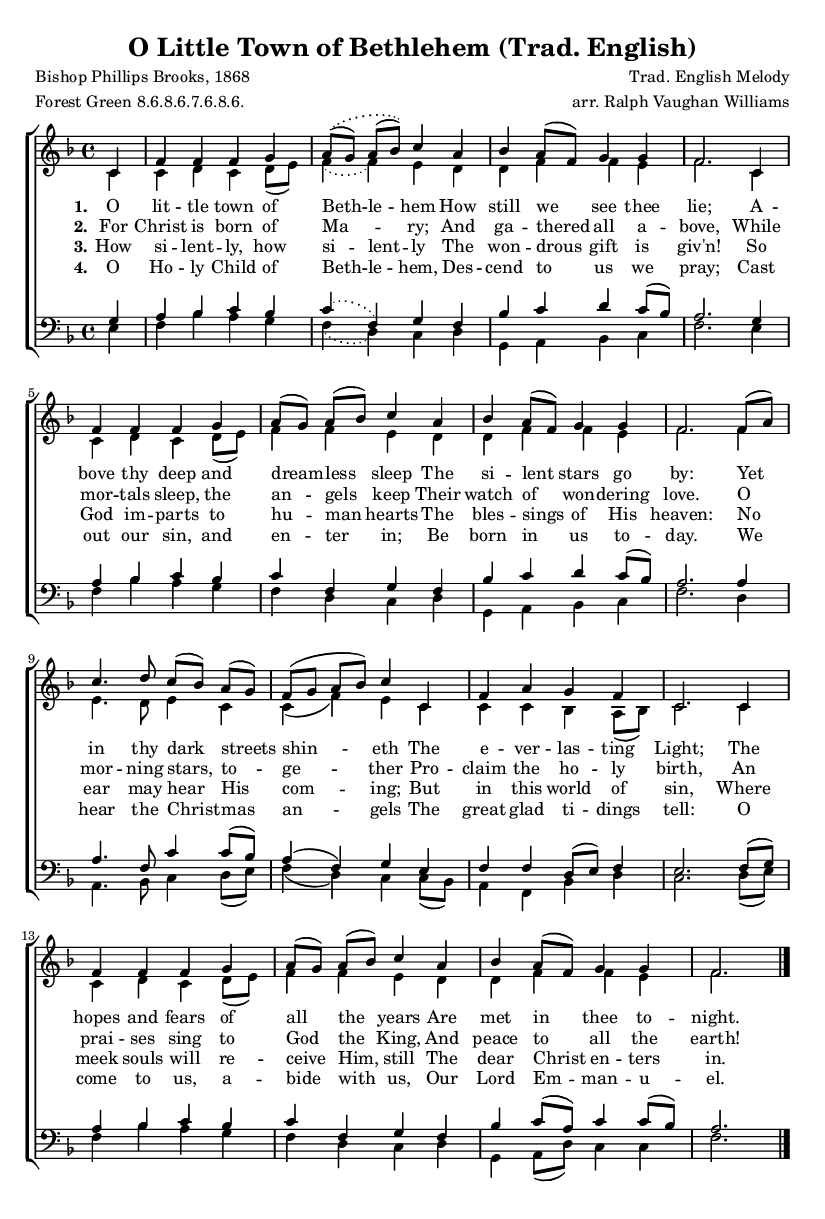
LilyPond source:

\header {
  filename = "o_little_town_2.ly"
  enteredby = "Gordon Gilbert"
  composer = "Trad. English Melody"
  arranger = "arr. Ralph Vaughan Williams"
  poet = "Bishop Phillips Brooks, 1868"
  date=""
  title = "O Little Town of Bethlehem (Trad. English)"
  toc_as = "O Little Town of Bethlehem (Forest Green)"
  % index_as = "O Little Town of Bethlehem!Forest Green"
  metre = "Forest Green 8.6.8.6.7.6.8.6."
  meter = \metre
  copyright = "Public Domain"
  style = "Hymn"
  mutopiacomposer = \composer
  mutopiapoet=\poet
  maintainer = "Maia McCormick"
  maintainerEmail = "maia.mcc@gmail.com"
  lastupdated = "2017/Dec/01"
}

\version "2.14.2"

\include "header.ly"

global= {
  \preamble
    \time 4/4
    \set Timing.beamExceptions = #'()
    \set Timing.baseMoment = #(ly:make-moment 1/4)

    \key g \major

    \partial 4
}

sop = \context Voice = "sop" \relative c' {
    \voiceOne
    \phrasingSlurDotted
	d4 | g g g a | b8\(( a) b( c)\) d4 b |
	c b8( g) a4 a | g2. d4 |
	g g g a | b8( a) b( c) d4 b |
	c b8( g) a4 a g2. g8( b) |
	d4. e8 d( c) b( a) | g( a b c) d4 d, |
	g b a g | d2. d4 |
	g g g a | b8( a) b( c) d4 b |
	c b8( g) a4 a | g2. \bar "|."

}

alto=\context Voice = "alto" \relative c'{
    \voiceTwo
	d4 | d e d e8( fis) | \slurDotted g4( g) fis e | \slurSolid
	e g g fis | g2. d4 |
	d e d e8( fis) | g4 g fis e |
	e g g fis | g2. g4 |
	fis4. e8 fis4 d | d( g) fis d4 |
	d d c b8( c) | d2. d4 |
	d e d e8( fis) | g4 g fis e |
	e g g fis | g2.
}

tenor = \context Voice = "tenor" \relative c' {
    \voiceOne
    \slurDotted
	a4 | b c d c | d( g,) a g | \slurSolid
	c d e d8( c) | b2. a4 |
	b c d c | d g, a g |
	c d e d8( c) | b2. b4 |
	b4. g8 d'4 d8( c) | b4( g) a fis4 |
	g g e8( fis) g4 | fis2. g8( a) |
	b4 c d c | d g, a g |
	c d8( b) d4 d8( c) | b2.
}

bass = \context Voice = "bass" \relative c {
    \voiceTwo
    \slurDotted
	fis4 | g c b a | g( e) d e | \slurSolid
	a, b c d | g2. fis4 |
	g c b a | g e d e |
	a, b c d | g2. e4 |
	b4. c8 d4 e8( fis) | g4( e) d d8( c) |
	b4 g c e | d2. e8( fis) |
	g4 c b a | g e d e |
	a, b8( e) d4 d | g2.
}
accomp=\chordmode {

}



stanzaa = \lyricmode {
	O lit -- tle town of Beth -- le -- hem
	How still we see thee lie;
	A -- bove thy deep and dream -- less sleep
	The si -- lent stars go by:
	Yet in thy dark streets shin -- eth
	The e -- ver -- las -- ting Light;
	The hopes and fears of all the years
	Are met in thee to -- night.
}

stanzab = \lyricmode {
	For Christ is born of Ma -- _ ry;
	And ga -- thered all a -- bove,
	While mor -- tals sleep, the an -- gels keep
	Their watch of won -- dering love.
	O mor -- ning stars, to -- ge -- ther
	Pro -- claim the ho -- ly birth,
	An prai -- ses sing to God the King,
	And peace to all the earth!
}

stanzac = \lyricmode {
	How si -- lent -- ly, how si -- lent -- ly
	The won -- drous gift is giv'n!
	So God im -- parts to hu -- man hearts
	The bles -- sings of His heaven:
	No ear may hear His com -- ing;
	But in this world of sin,
	Where meek souls will re -- ceive Him, still
	The dear Christ en -- ters in.
}

stanzad = \lyricmode {
	O Ho -- ly Child of Beth -- le -- hem,
	Des -- cend to us we pray;
	Cast out our sin, and en -- ter in;
	Be born in us to -- day.
	We hear the Christ -- mas an -- gels
	The great glad ti -- dings tell:
	O come to us, a -- bide with us,
	Our Lord Em -- man -- u -- el.
}

\score {    \transpose g f
	   \context ChoirStaff <<
	       \context ChordNames \accomp
		 \unset ChoirStaff.melismaBusyProperties
		\context Staff ="upper"  { \clef "G" <<
			\global
			\sop
			\alto
		>>}

		\lyricsto "sop" \context Lyrics = "stanza-1" {
			\set stanza = "1."
				\stanzaa }
		\lyricsto "sop" \context Lyrics = "stanza-2" {
			\set stanza = "2."
				\stanzab }
		\lyricsto "sop" \context Lyrics = "stanza-3" {
			\set stanza = "3."
				\stanzac }
		\lyricsto "sop" \context Lyrics = "stanza-4" {
			\set stanza = "4."
				\stanzad }
	%	\lyricsto "sop" \context Lyrics = "stanza-5" {
	%		\set stanza = "5."
	%			\stanzae }
	%	\lyricsto "sop" \context Lyrics = "stanza-6" {
	%		\set stanza = "6."
	%			\stanzaf }
		\context Staff = "lower"  { \clef "F"<<
			\global
			\tenor
			\bass
		>>}
	>>
}

